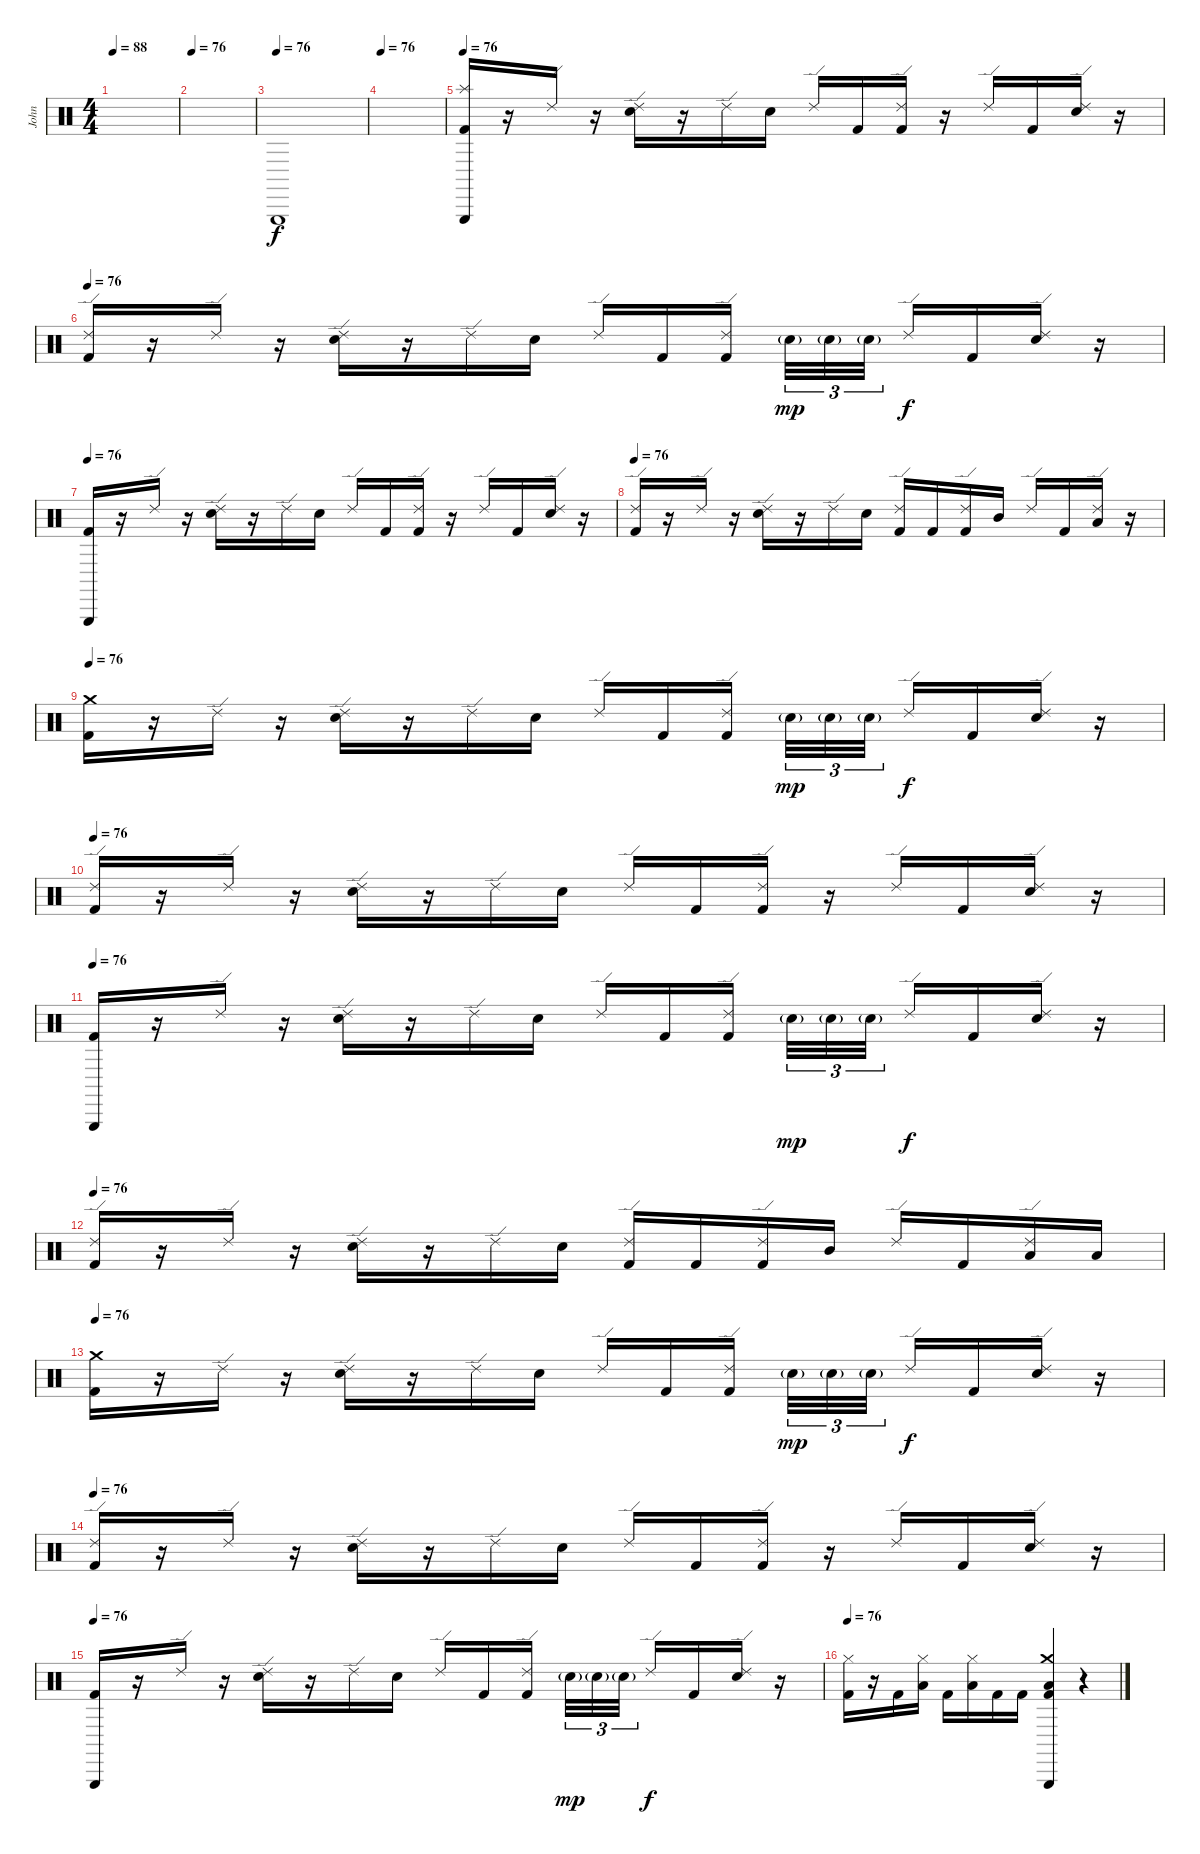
\track ("John" "John") {instrument percussion}
\staff {score}
\articulation defaults
\ts (4 4)
\tempo 88
\tempo 76
\tempo 88
\clef neutral
\ks c
|
\tempo 76
|
\tempo (76)
"Triangle (hit)".1 |
\tempo 76
|
\tempo 76
("Splash (hit)" "Triangle (hit)" "Kick (hit) 2").16 r.16 "Ride (edge) 2".16 r.16 ("Ride (edge) 2" "Electric Snare (hit)").16 r.16 "Ride (edge) 2".16 "Electric Snare (hit)".16 "Ride (edge) 2".16 "Kick (hit) 2".16 ("Ride (edge) 2" "Kick (hit) 2").16 r.16 "Ride (edge) 2".16 "Kick (hit) 2".16 ("Ride (edge) 2" "Electric Snare (hit)").16 r.16 |
\tempo 76
("Ride (edge) 2" "Kick (hit) 2").16 r.16 "Ride (edge) 2".16 r.16 ("Ride (edge) 2" "Electric Snare (hit)").16 r.16 "Ride (edge) 2".16 "Electric Snare (hit)".16 "Ride (edge) 2".16 "Kick (hit) 2".16 ("Ride (edge) 2" "Kick (hit) 2").16 "Electric Snare (hit)"{g}.32{tu (3 2) dy mp volume 8} "Electric Snare (hit)"{g}.32{tu (3 2)} "Electric Snare (hit)"{g}.32{tu (3 2)} "Ride (edge) 2".16{dy f volume 13} "Kick (hit) 2".16 ("Ride (edge) 2" "Electric Snare (hit)").16 r.16 |
\tempo 76
("Triangle (hit)" "Kick (hit) 2").16 r.16 "Ride (edge) 2".16 r.16 ("Ride (edge) 2" "Electric Snare (hit)").16 r.16 "Ride (edge) 2".16 "Electric Snare (hit)".16 "Ride (edge) 2".16 "Kick (hit) 2".16 ("Ride (edge) 2" "Kick (hit) 2").16 r.16 "Ride (edge) 2".16 "Kick (hit) 2".16 ("Ride (edge) 2" "Electric Snare (hit)").16 r.16 |
\tempo 76
("Ride (edge) 2" "Kick (hit) 2").16 r.16 "Ride (edge) 2".16 r.16 ("Ride (edge) 2" "Electric Snare (hit)").16 r.16 "Ride (edge) 2".16 "Electric Snare (hit)".16 ("Ride (edge) 2" "Kick (hit) 2").16 "Kick (hit) 2".16 ("Ride (edge) 2" "Kick (hit) 2").16 "Mid Tom (hit)".16 "Ride (edge) 2".16 "Kick (hit) 2".16 ("Ride (edge) 2" "Low Tom (hit)").16 r.16 |
\tempo 76
("Crash medium (hit)" "Kick (hit) 2").16 r.16 "Ride (edge) 2".16 r.16 ("Ride (edge) 2" "Electric Snare (hit)").16 r.16 "Ride (edge) 2".16 "Electric Snare (hit)".16 "Ride (edge) 2".16 "Kick (hit) 2".16 ("Ride (edge) 2" "Kick (hit) 2").16 "Electric Snare (hit)"{g}.32{tu (3 2) dy mp volume 8} "Electric Snare (hit)"{g}.32{tu (3 2)} "Electric Snare (hit)"{g}.32{tu (3 2)} "Ride (edge) 2".16{dy f volume 13} "Kick (hit) 2".16 ("Ride (edge) 2" "Electric Snare (hit)").16 r.16 |
\tempo 76
("Ride (edge) 2" "Kick (hit) 2").16 r.16 "Ride (edge) 2".16 r.16 ("Ride (edge) 2" "Electric Snare (hit)").16 r.16 "Ride (edge) 2".16 "Electric Snare (hit)".16 "Ride (edge) 2".16 "Kick (hit) 2".16 ("Ride (edge) 2" "Kick (hit) 2").16 r.16 "Ride (edge) 2".16 "Kick (hit) 2".16 ("Ride (edge) 2" "Electric Snare (hit)").16 r.16 |
\tempo 76
("Triangle (hit)" "Kick (hit) 2").16 r.16 "Ride (edge) 2".16 r.16 ("Ride (edge) 2" "Electric Snare (hit)").16 r.16 "Ride (edge) 2".16 "Electric Snare (hit)".16 "Ride (edge) 2".16 "Kick (hit) 2".16 ("Ride (edge) 2" "Kick (hit) 2").16 "Electric Snare (hit)"{g}.32{tu (3 2) dy mp volume 8} "Electric Snare (hit)"{g}.32{tu (3 2)} "Electric Snare (hit)"{g}.32{tu (3 2)} "Ride (edge) 2".16{dy f volume 13} "Kick (hit) 2".16 ("Ride (edge) 2" "Electric Snare (hit)").16 r.16 |
\tempo 76
("Ride (edge) 2" "Kick (hit) 2").16 r.16 "Ride (edge) 2".16 r.16 ("Ride (edge) 2" "Electric Snare (hit)").16 r.16 "Ride (edge) 2".16 "Electric Snare (hit)".16 ("Ride (edge) 2" "Kick (hit) 2").16 "Kick (hit) 2".16 ("Ride (edge) 2" "Kick (hit) 2").16 "Mid Tom (hit)".16 "Ride (edge) 2".16 "Kick (hit) 2".16 ("Ride (edge) 2" "Low Tom (hit)").16 "Low Floor Tom (hit)".16 |
\tempo 76
("Crash medium (hit)" "Kick (hit) 2").16 r.16 "Ride (edge) 2".16 r.16 ("Ride (edge) 2" "Electric Snare (hit)").16 r.16 "Ride (edge) 2".16 "Electric Snare (hit)".16 "Ride (edge) 2".16 "Kick (hit) 2".16 ("Ride (edge) 2" "Kick (hit) 2").16 "Electric Snare (hit)"{g}.32{tu (3 2) dy mp volume 8} "Electric Snare (hit)"{g}.32{tu (3 2)} "Electric Snare (hit)"{g}.32{tu (3 2)} "Ride (edge) 2".16{dy f volume 13} "Kick (hit) 2".16 ("Ride (edge) 2" "Electric Snare (hit)").16 r.16 |
\tempo 76
("Ride (edge) 2" "Kick (hit) 2").16 r.16 "Ride (edge) 2".16 r.16 ("Ride (edge) 2" "Electric Snare (hit)").16 r.16 "Ride (edge) 2".16 "Electric Snare (hit)".16 "Ride (edge) 2".16 "Kick (hit) 2".16 ("Ride (edge) 2" "Kick (hit) 2").16 r.16 "Ride (edge) 2".16 "Kick (hit) 2".16 ("Ride (edge) 2" "Electric Snare (hit)").16 r.16 |
\tempo 76
("Triangle (hit)" "Kick (hit) 2").16 r.16 "Ride (edge) 2".16 r.16 ("Ride (edge) 2" "Electric Snare (hit)").16 r.16 "Ride (edge) 2".16 "Electric Snare (hit)".16 "Ride (edge) 2".16 "Kick (hit) 2".16 ("Ride (edge) 2" "Kick (hit) 2").16 "Electric Snare (hit)"{g}.32{tu (3 2) dy mp volume 8} "Electric Snare (hit)"{g}.32{tu (3 2)} "Electric Snare (hit)"{g}.32{tu (3 2)} "Ride (edge) 2".16{dy f volume 13} "Kick (hit) 2".16 ("Ride (edge) 2" "Electric Snare (hit)").16 r.16 |
\tempo 76
("Hi-Hat (closed)" "Kick (hit) 2").16 r.16 "Kick (hit) 2".16 ("Hi-Hat (closed)" "Low Tom (hit)").16 "Kick (hit) 2".16 ("Hi-Hat (closed)" "Low Floor Tom (hit)").16 "Kick (hit) 2".16 "Kick (hit) 2".16 ("Crash medium (hit)" "Triangle (hit)" "Low Tom (hit)" "Kick (hit) 2").4 r.4
